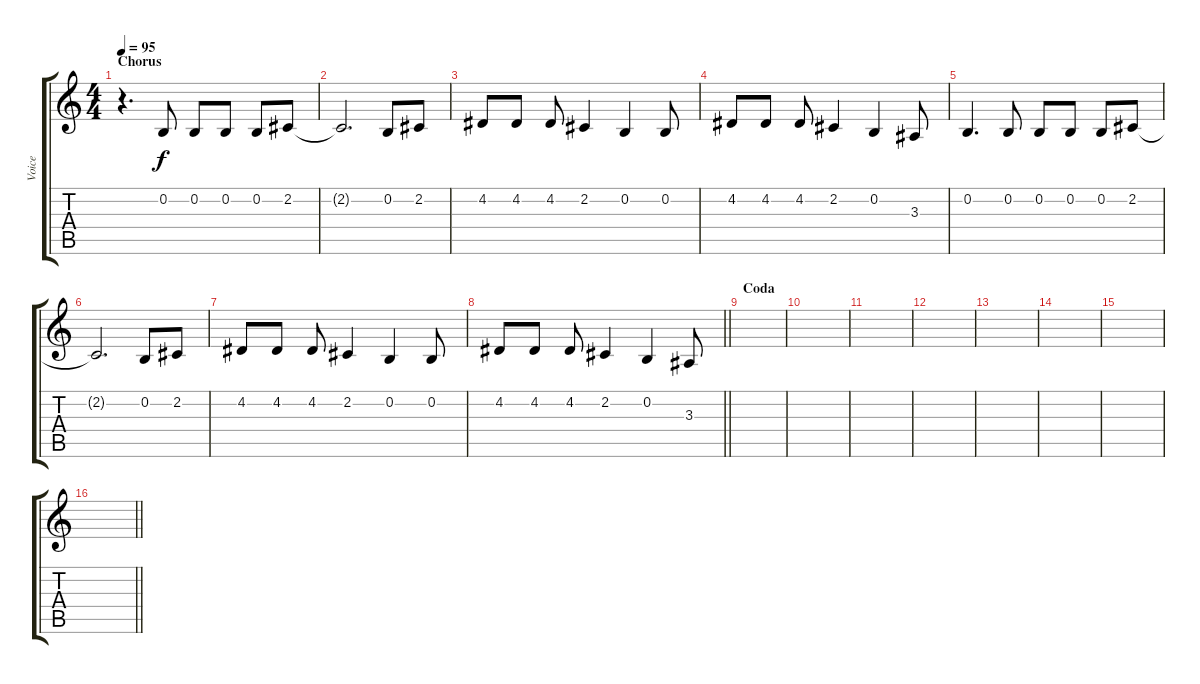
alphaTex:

\track ("Voice" "Voice") {instrument lead6voice}
\staff {score tabs}
\tuning (E4 B3 G3 D3 A2 E2) {hide}
\ts (4 4)
\section ("" "Chorus ")
\tempo 95
\clef g2
\ks c
r.4{d dy f} 0.2.8 0.2.8 0.2.8 0.2.8 2.2.8 |
2.2{t}.2{d} 0.2.8 2.2.8 |
4.2.8 4.2.8 4.2.8 2.2.4 0.2.4 0.2.8 |
4.2.8 4.2.8 4.2.8 2.2.4 0.2.4 3.3.8 |
0.2.4{d} 0.2.8 0.2.8 0.2.8 0.2.8 2.2.8 |
2.2{t}.2{d} 0.2.8 2.2.8 |
4.2.8 4.2.8 4.2.8 2.2.4 0.2.4 0.2.8 |
\barLineRight lightlight
4.2.8 4.2.8 4.2.8 2.2.4 0.2.4 3.3.8 |
\section ("" "Coda")
|
|
|
|
|
|
|
\barLineRight lightlight
